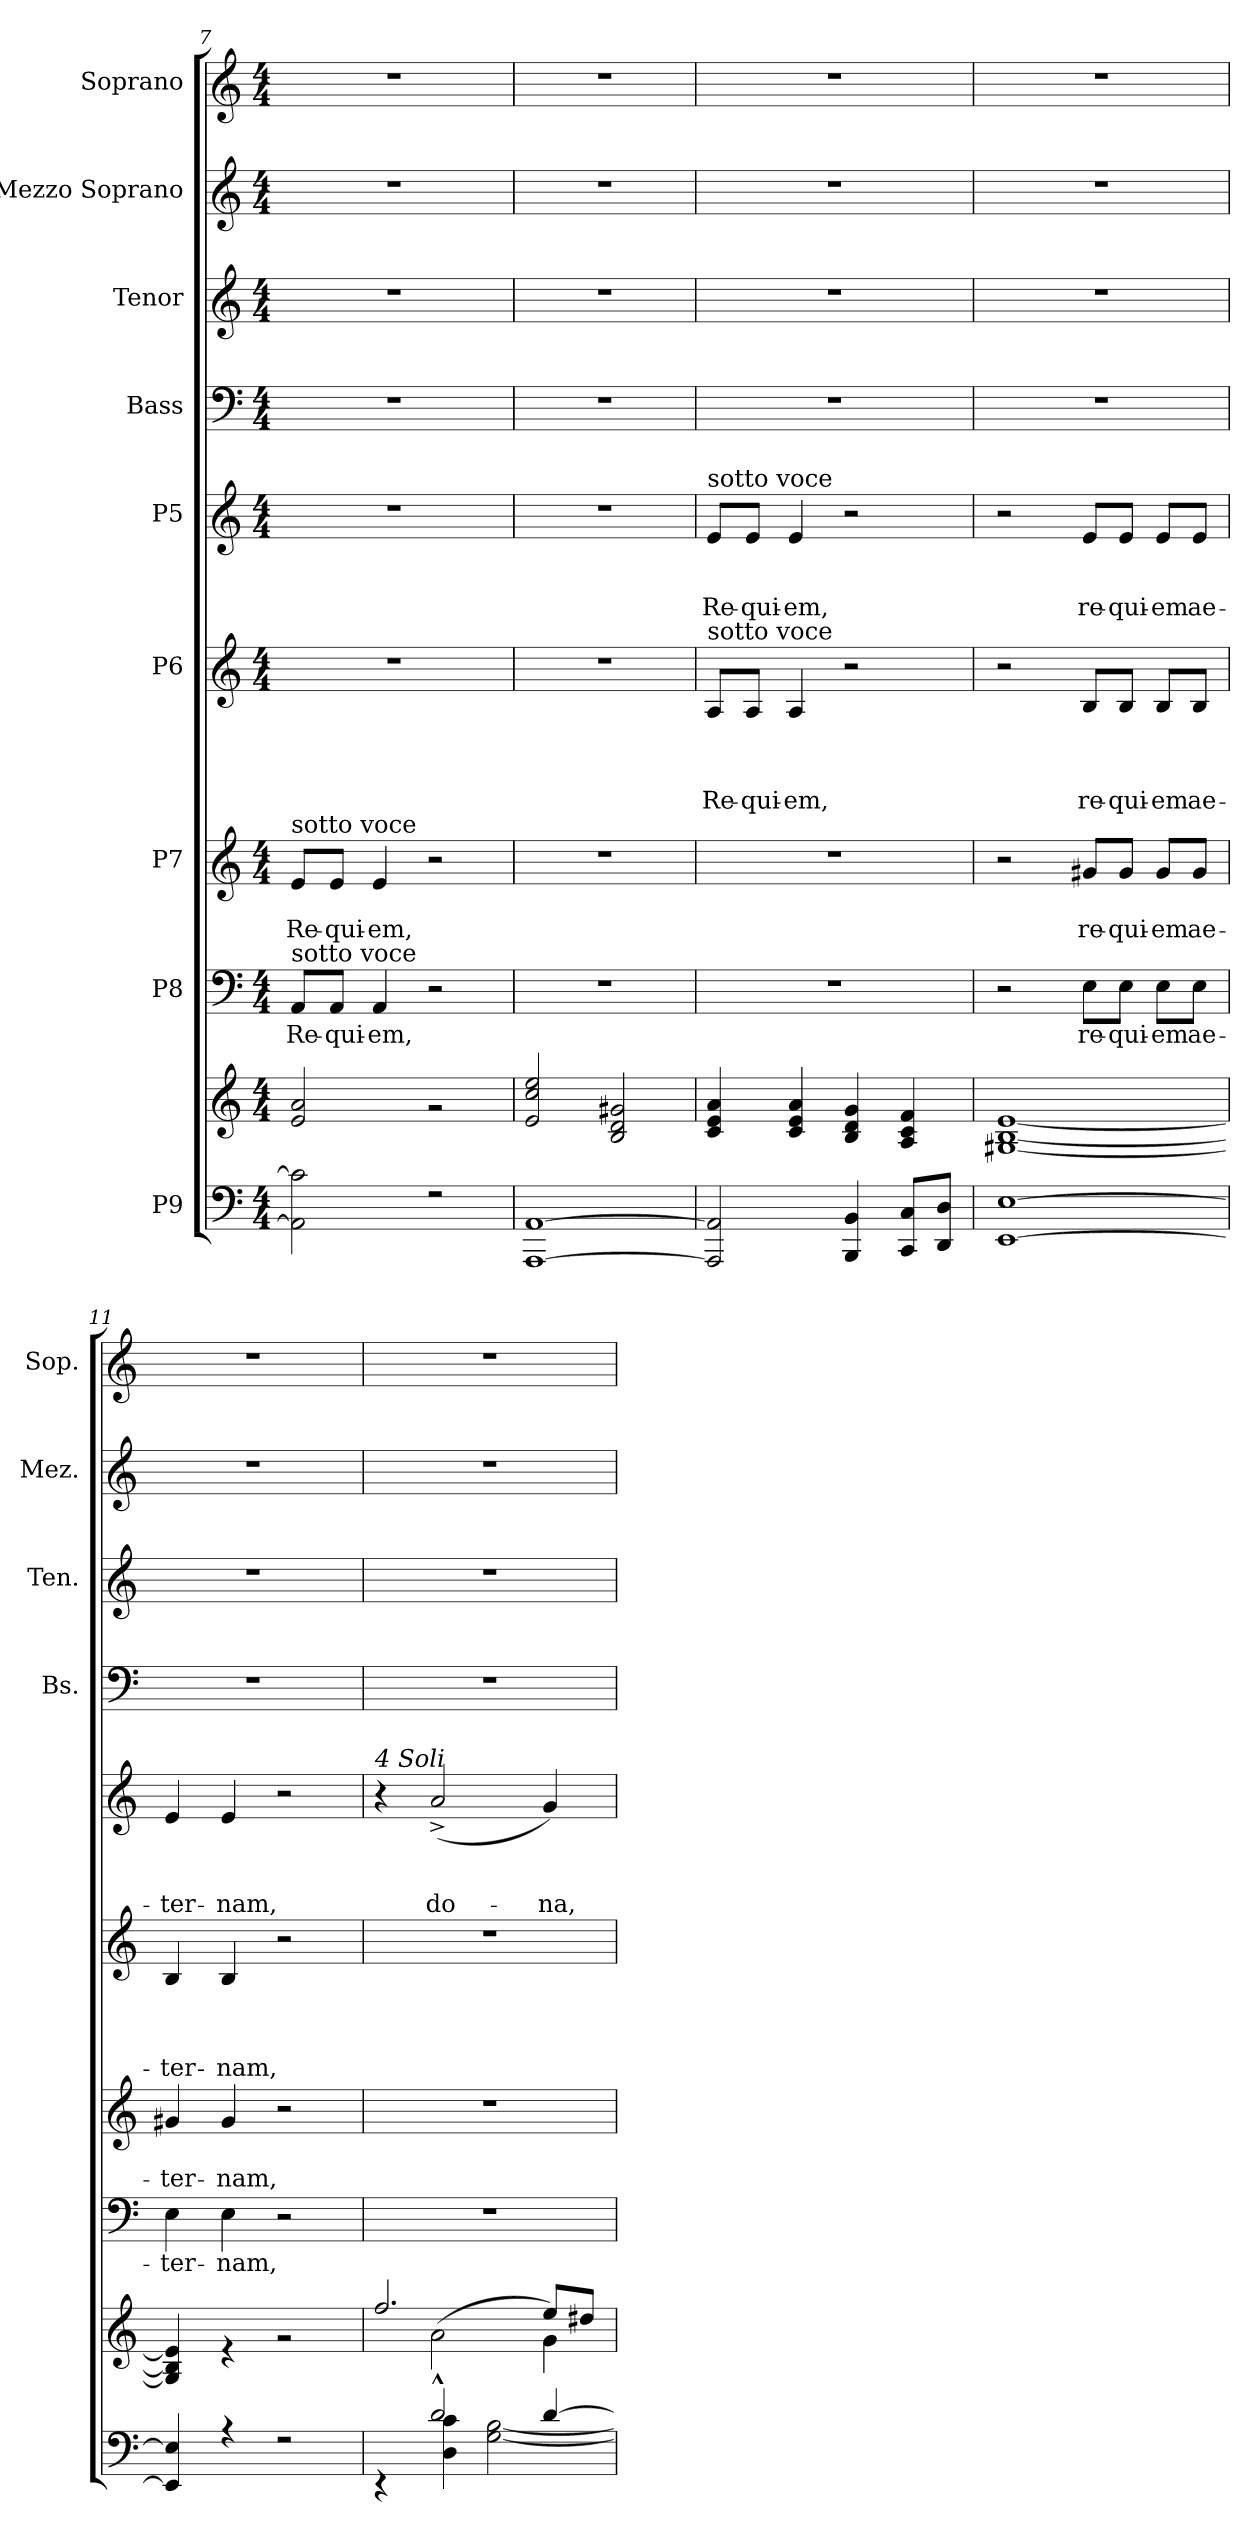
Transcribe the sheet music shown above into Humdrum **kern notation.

**kern	**kern	**kern	**text	**kern	**text	**text	**kern	**text	**text	**text	**text	**kern	**text	**text	**text	**kern	**kern	**kern	**kern
*part9	*part9	*part8	*part8	*part7	*part7	*part7	*part6	*part6	*part6	*part6	*part6	*part5	*part5	*part5	*part5	*part4	*part3	*part2	*part1
*staff10	*staff9	*staff8	*staff8	*staff7	*staff7	*staff7	*staff6	*staff6	*staff6	*staff6	*staff6	*staff5	*staff5	*staff5	*staff5	*staff4	*staff3	*staff2	*staff1
*I"P9	*	*I"P8	*	*I"P7	*	*	*I"P6	*	*	*	*	*I"P5	*	*	*	*I"Bass	*I"Tenor	*I"Mezzo Soprano	*I"Soprano
*	*	*	*	*	*	*	*	*	*	*	*	*	*	*	*	*I'Bs.	*I'Ten.	*I'Mez.	*I'Sop.
*clefF4	*clefG2	*clefF4	*	*clefG2	*	*	*clefG2	*	*	*	*	*clefG2	*	*	*	*clefF4	*clefG2	*clefG2	*clefG2
*	*	*	*	*ITrd7c12	*	*	*	*	*	*	*	*	*	*	*	*	*ITrd7c12	*	*
*k[]	*k[]	*k[]	*	*k[]	*	*	*k[]	*	*	*	*	*k[]	*	*	*	*k[]	*k[]	*k[]	*k[]
*C:	*C:	*C:	*	*C:	*	*	*C:	*	*	*	*	*C:	*	*	*	*C:	*C:	*C:	*C:
*M4/4	*M4/4	*M4/4	*	*M4/4	*	*	*M4/4	*	*	*	*	*M4/4	*	*	*	*M4/4	*M4/4	*M4/4	*M4/4
=7	=7	=7	=7	=7	=7	=7	=7	=7	=7	=7	=7	=7	=7	=7	=7	=7	=7	=7	=7
*^	*^	*	*	*	*	*	*	*	*	*	*	*	*	*	*	*	*	*	*
!	!	!	!	!	!	!LO:TX:a:t=sotto voce	!	!	!	!	!	!	!	!	!	!	!	!	!	!	!
!	!	!	!	!LO:TX:a:t=sotto voce	!	!	!	!	!	!	!	!	!	!	!	!	!	!	!	!	!
!	!	!	!	!	!LO:LY:b	!	!	!LO:LY:b	!	!	!	!	!	!	!	!	!	!	!	!	!
2AA\] 2c\]	1ryy	1ryy	2e/ 2a/	8AA/L	Re-	8E/L	.	Re-	1r	.	.	.	.	1r	.	.	.	1r	1r	1r	1r
!	!	!	!	!	!LO:LY:b	!	!	!LO:LY:b	!	!	!	!	!	!	!	!	!	!	!	!	!
.	.	.	.	8AA/J	-qui-	8E/J	.	-qui-	.	.	.	.	.	.	.	.	.	.	.	.	.
!	!	!	!	!	!LO:LY:b	!	!	!LO:LY:b	!	!	!	!	!	!	!	!	!	!	!	!	!
.	.	.	.	4AA/	-em,	4E/	.	-em,	.	.	.	.	.	.	.	.	.	.	.	.	.
2r	.	.	2r	2r	.	2r	.	.	.	.	.	.	.	.	.	.	.	.	.	.	.
=8	=8	=8	=8	=8	=8	=8	=8	=8	=8	=8	=8	=8	=8	=8	=8	=8	=8	=8	=8	=8	=8
[<1AAA [>1AA	1ryy	1ryy	2e/ 2cc/ 2ee/	1r	.	1r	.	.	1r	.	.	.	.	1r	.	.	.	1r	1r	1r	1r
.	.	.	2B/ 2d/ 2g#X/	.	.	.	.	.	.	.	.	.	.	.	.	.	.	.	.	.	.
=9	=9	=9	=9	=9	=9	=9	=9	=9	=9	=9	=9	=9	=9	=9	=9	=9	=9	=9	=9	=9	=9
!	!	!	!	!	!	!	!	!	!	!	!	!	!	!LO:TX:a:t=sotto voce	!	!	!	!	!	!	!
!	!	!	!	!	!	!	!	!	!LO:TX:a:t=sotto voce	!	!	!	!	!	!	!	!	!	!	!	!
!	!	!	!	!	!	!	!	!	!	!	!	!	!LO:LY:b	!	!	!	!LO:LY:b	!	!	!	!
2AAA/] 2AA/]	1ryy	1ryy	4c/ 4e/ 4a/	1r	.	1r	.	.	8A/L	.	.	.	Re-	8e/L	.	.	Re-	1r	1r	1r	1r
!	!	!	!	!	!	!	!	!	!	!	!	!	!LO:LY:b	!	!	!	!LO:LY:b	!	!	!	!
.	.	.	.	.	.	.	.	.	8A/J	.	.	.	-qui-	8e/J	.	.	-qui-	.	.	.	.
!	!	!	!	!	!	!	!	!	!	!	!	!	!LO:LY:b	!	!	!	!LO:LY:b	!	!	!	!
.	.	.	4c/ 4e/ 4a/	.	.	.	.	.	4A/	.	.	.	-em,	4e/	.	.	-em,	.	.	.	.
4BBB/ 4BB/	.	.	4B/ 4d/ 4g/	.	.	.	.	.	2r	.	.	.	.	2r	.	.	.	.	.	.	.
8CC/ 8C/L	.	.	4A/ 4c/ 4f/	.	.	.	.	.	.	.	.	.	.	.	.	.	.	.	.	.	.
8DD/ 8D/J	.	.	.	.	.	.	.	.	.	.	.	.	.	.	.	.	.	.	.	.	.
=10	=10	=10	=10	=10	=10	=10	=10	=10	=10	=10	=10	=10	=10	=10	=10	=10	=10	=10	=10	=10	=10
[<1EE [>1E	1ryy	1ryy	[<1G#X [<1B [>1e	2r	.	2r	.	.	2r	.	.	.	.	2r	.	.	.	1r	1r	1r	1r
!	!	!	!	!	!LO:LY:b	!	!	!LO:LY:b	!	!	!	!	!LO:LY:b	!	!	!	!LO:LY:b	!	!	!	!
.	.	.	.	8E\L	re-	8G#X/L	.	re-	8B/L	.	.	.	re-	8e/L	.	.	re-	.	.	.	.
!	!	!	!	!	!LO:LY:b	!	!	!LO:LY:b	!	!	!	!	!LO:LY:b	!	!	!	!LO:LY:b	!	!	!	!
.	.	.	.	8E\J	-qui-	8G#/J	.	-qui-	8B/J	.	.	.	-qui-	8e/J	.	.	-qui-	.	.	.	.
!	!	!	!	!	!LO:LY:b	!	!	!LO:LY:b	!	!	!	!	!LO:LY:b	!	!	!	!LO:LY:b	!	!	!	!
.	.	.	.	8E\L	-em	8G#/L	.	-em	8B/L	.	.	.	-em	8e/L	.	.	-em	.	.	.	.
!	!	!	!	!	!LO:LY:b	!	!	!LO:LY:b	!	!	!	!	!LO:LY:b	!	!	!	!LO:LY:b	!	!	!	!
.	.	.	.	8E\J	ae-	8G#/J	.	ae-	8B/J	.	.	.	ae-	8e/J	.	.	ae-	.	.	.	.
!!LO:PB:g=z
=11	=11	=11	=11	=11	=11	=11	=11	=11	=11	=11	=11	=11	=11	=11	=11	=11	=11	=11	=11	=11	=11
!	!	!	!	!	!LO:LY:b	!	!	!LO:LY:b	!	!	!	!	!LO:LY:b	!	!	!	!LO:LY:b	!	!	!	!
4EE/] 4E/]	1ryy	1ryy	4G#/] 4B/] 4e/]	4E\	-ter-	4G#X/	.	-ter-	4B/	.	.	.	-ter-	4e/	.	.	-ter-	1r	1r	1r	1r
!	!	!	!	!	!LO:LY:b	!	!	!LO:LY:b	!	!	!	!	!LO:LY:b	!	!	!	!LO:LY:b	!	!	!	!
4r	.	.	4r	4E\	-nam,	4G#/	.	-nam,	4B/	.	.	.	-nam,	4e/	.	.	-nam,	.	.	.	.
2r	.	.	2r	2r	.	2r	.	.	2r	.	.	.	.	2r	.	.	.	.	.	.	.
=12	=12	=12	=12	=12	=12	=12	=12	=12	=12	=12	=12	=12	=12	=12	=12	=12	=12	=12	=12	=12	=12
!	!	!	!	!	!	!	!	!	!	!	!	!	!	!LO:TX:a:i:t=4 Soli	!	!	!	!	!	!	!
4ryy	4rEE	4ryy	2.ff/	1r	.	1r	.	.	1r	.	.	.	.	4r	.	.	.	1r	1r	1r	1r
!	!	!	!	!	!	!	!	!	!	!	!	!	!	!	!	!	!LO:LY:b	!	!	!	!
2d^^>/	4D\ 4c\	(<2a\	.	.	.	.	.	.	.	.	.	.	.	(>2a^</	.	.	do-	.	.	.	.
.	[<2G\ [<2B\	.	.	.	.	.	.	.	.	.	.	.	.	.	.	.	.	.	.	.	.
!	!	!	!	!	!	!	!	!	!	!	!	!	!	!	!	!	!LO:LY:b	!	!	!	!
[>4d/	.	4g\)	8ee/L	.	.	.	.	.	.	.	.	.	.	4g/)	.	.	-na,	.	.	.	.
.	.	.	8dd#X/J	.	.	.	.	.	.	.	.	.	.	.	.	.	.	.	.	.	.
*v	*v	*	*	*	*	*	*	*	*	*	*	*	*	*	*	*	*	*	*	*	*
*	*v	*v	*	*	*	*	*	*	*	*	*	*	*	*	*	*	*	*	*	*
=	=	=	=	=	=	=	=	=	=	=	=	=	=	=	=	=	=	=	=
*-	*-	*-	*-	*-	*-	*-	*-	*-	*-	*-	*-	*-	*-	*-	*-	*-	*-	*-	*-
